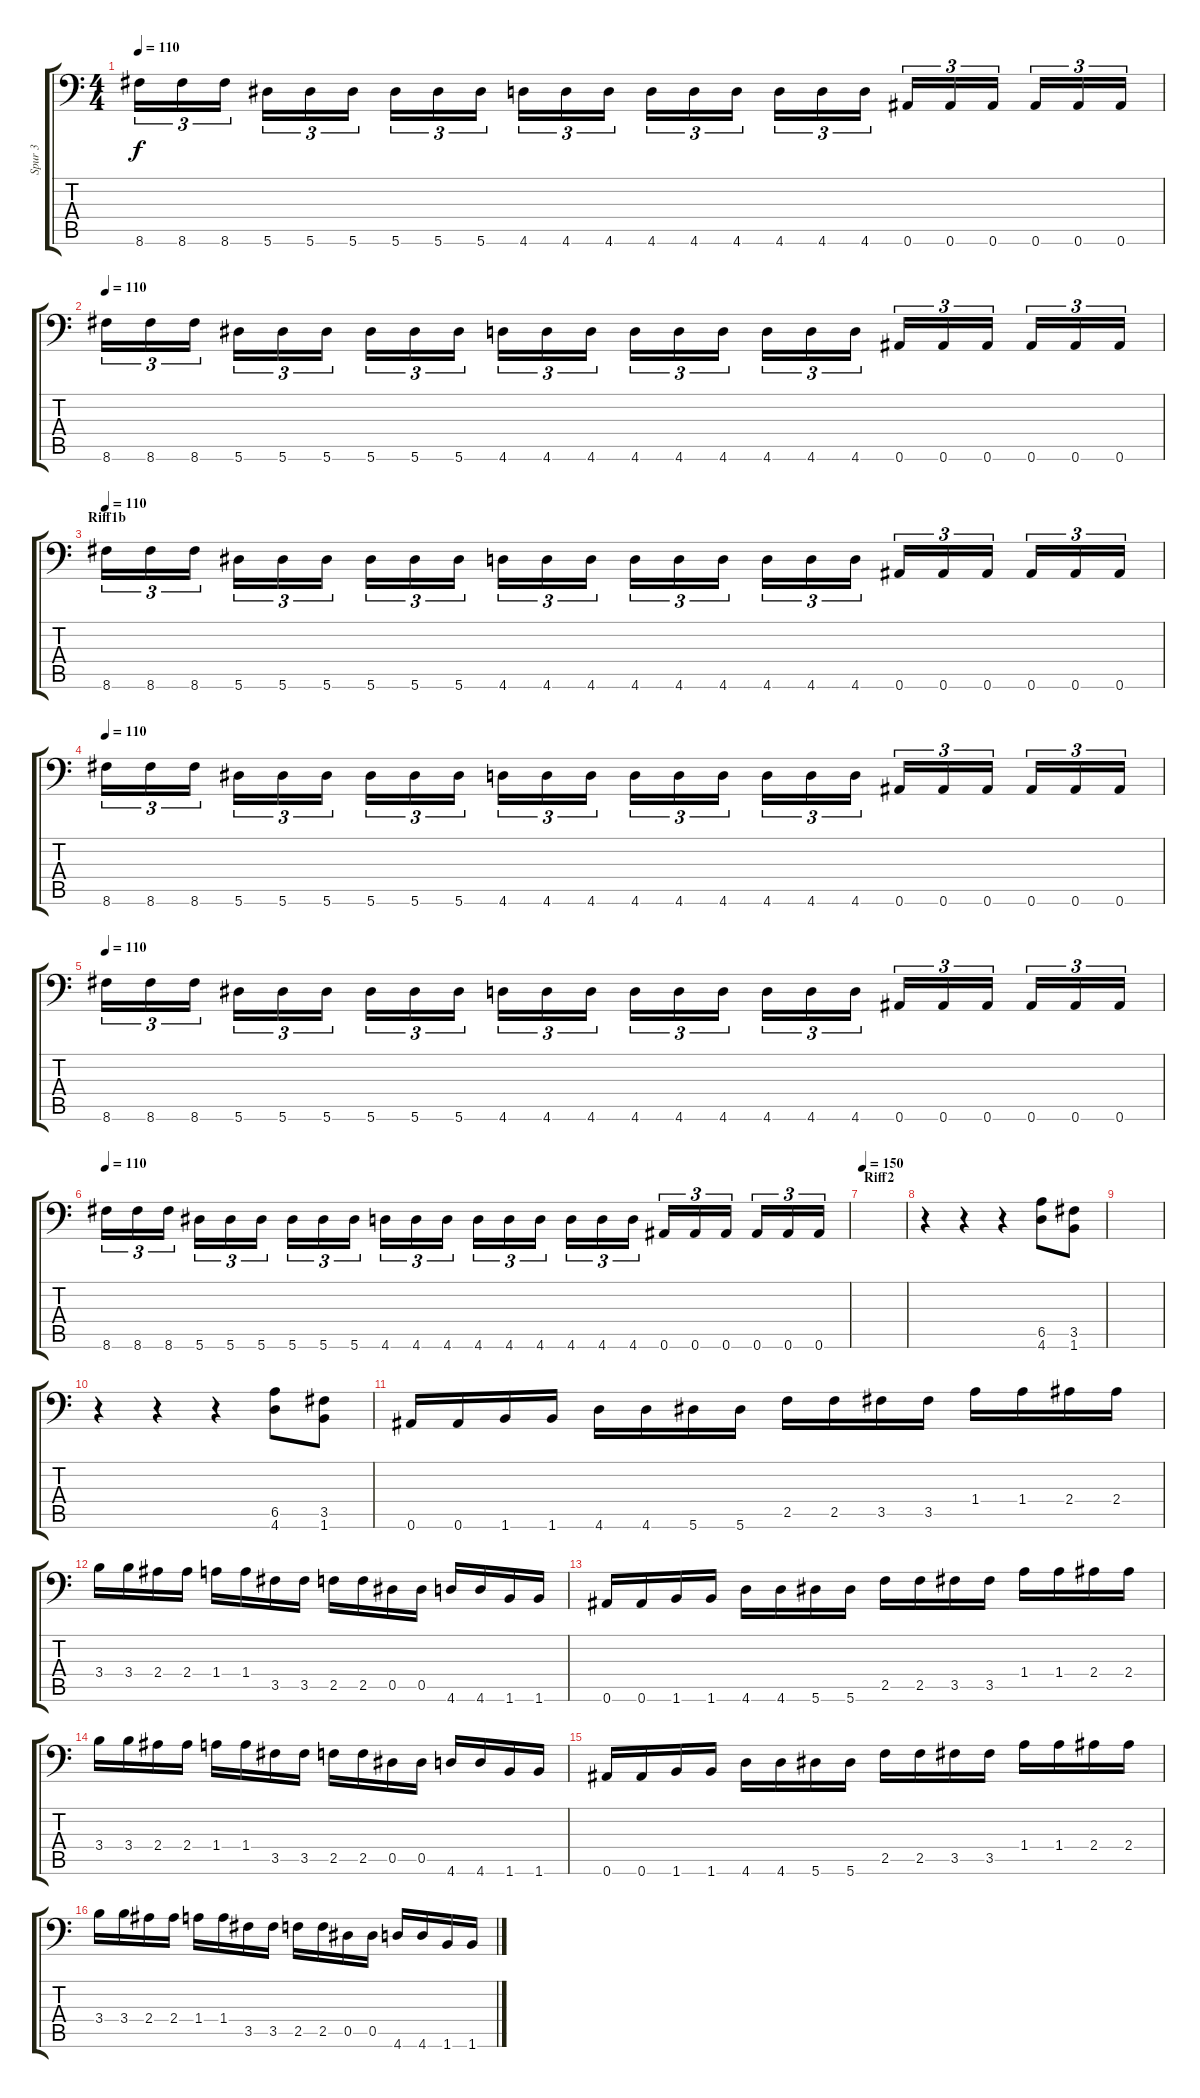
\track ("Spur 3" "Spur 3") {instrument distortionguitar}
\staff {score tabs}
\tuning (Bb3 F3 Db3 Ab2 Eb2 Bb1) {hide}
\ts (4 4)
\tempo 110
\clef f4
\ks c
8.6.16{tu (3 2) dy f} 8.6.16{tu (3 2)} 8.6.16{tu (3 2)} 5.6.16{tu (3 2)} 5.6.16{tu (3 2)} 5.6.16{tu (3 2)} 5.6.16{tu (3 2)} 5.6.16{tu (3 2)} 5.6.16{tu (3 2)} 4.6.16{tu (3 2)} 4.6.16{tu (3 2)} 4.6.16{tu (3 2)} 4.6.16{tu (3 2)} 4.6.16{tu (3 2)} 4.6.16{tu (3 2)} 4.6.16{tu (3 2)} 4.6.16{tu (3 2)} 4.6.16{tu (3 2)} 0.6.16{tu (3 2)} 0.6.16{tu (3 2)} 0.6.16{tu (3 2)} 0.6.16{tu (3 2)} 0.6.16{tu (3 2)} 0.6.16{tu (3 2)} |
\tempo 110
8.6.16{tu (3 2)} 8.6.16{tu (3 2)} 8.6.16{tu (3 2)} 5.6.16{tu (3 2)} 5.6.16{tu (3 2)} 5.6.16{tu (3 2)} 5.6.16{tu (3 2)} 5.6.16{tu (3 2)} 5.6.16{tu (3 2)} 4.6.16{tu (3 2)} 4.6.16{tu (3 2)} 4.6.16{tu (3 2)} 4.6.16{tu (3 2)} 4.6.16{tu (3 2)} 4.6.16{tu (3 2)} 4.6.16{tu (3 2)} 4.6.16{tu (3 2)} 4.6.16{tu (3 2)} 0.6.16{tu (3 2)} 0.6.16{tu (3 2)} 0.6.16{tu (3 2)} 0.6.16{tu (3 2)} 0.6.16{tu (3 2)} 0.6.16{tu (3 2)} |
\section ("" "Riff1b")
\tempo 110
8.6.16{tu (3 2)} 8.6.16{tu (3 2)} 8.6.16{tu (3 2)} 5.6.16{tu (3 2)} 5.6.16{tu (3 2)} 5.6.16{tu (3 2)} 5.6.16{tu (3 2)} 5.6.16{tu (3 2)} 5.6.16{tu (3 2)} 4.6.16{tu (3 2)} 4.6.16{tu (3 2)} 4.6.16{tu (3 2)} 4.6.16{tu (3 2)} 4.6.16{tu (3 2)} 4.6.16{tu (3 2)} 4.6.16{tu (3 2)} 4.6.16{tu (3 2)} 4.6.16{tu (3 2)} 0.6.16{tu (3 2)} 0.6.16{tu (3 2)} 0.6.16{tu (3 2)} 0.6.16{tu (3 2)} 0.6.16{tu (3 2)} 0.6.16{tu (3 2)} |
\tempo 110
8.6.16{tu (3 2)} 8.6.16{tu (3 2)} 8.6.16{tu (3 2)} 5.6.16{tu (3 2)} 5.6.16{tu (3 2)} 5.6.16{tu (3 2)} 5.6.16{tu (3 2)} 5.6.16{tu (3 2)} 5.6.16{tu (3 2)} 4.6.16{tu (3 2)} 4.6.16{tu (3 2)} 4.6.16{tu (3 2)} 4.6.16{tu (3 2)} 4.6.16{tu (3 2)} 4.6.16{tu (3 2)} 4.6.16{tu (3 2)} 4.6.16{tu (3 2)} 4.6.16{tu (3 2)} 0.6.16{tu (3 2)} 0.6.16{tu (3 2)} 0.6.16{tu (3 2)} 0.6.16{tu (3 2)} 0.6.16{tu (3 2)} 0.6.16{tu (3 2)} |
\tempo 110
8.6.16{tu (3 2)} 8.6.16{tu (3 2)} 8.6.16{tu (3 2)} 5.6.16{tu (3 2)} 5.6.16{tu (3 2)} 5.6.16{tu (3 2)} 5.6.16{tu (3 2)} 5.6.16{tu (3 2)} 5.6.16{tu (3 2)} 4.6.16{tu (3 2)} 4.6.16{tu (3 2)} 4.6.16{tu (3 2)} 4.6.16{tu (3 2)} 4.6.16{tu (3 2)} 4.6.16{tu (3 2)} 4.6.16{tu (3 2)} 4.6.16{tu (3 2)} 4.6.16{tu (3 2)} 0.6.16{tu (3 2)} 0.6.16{tu (3 2)} 0.6.16{tu (3 2)} 0.6.16{tu (3 2)} 0.6.16{tu (3 2)} 0.6.16{tu (3 2)} |
\tempo 110
8.6.16{tu (3 2)} 8.6.16{tu (3 2)} 8.6.16{tu (3 2)} 5.6.16{tu (3 2)} 5.6.16{tu (3 2)} 5.6.16{tu (3 2)} 5.6.16{tu (3 2)} 5.6.16{tu (3 2)} 5.6.16{tu (3 2)} 4.6.16{tu (3 2)} 4.6.16{tu (3 2)} 4.6.16{tu (3 2)} 4.6.16{tu (3 2)} 4.6.16{tu (3 2)} 4.6.16{tu (3 2)} 4.6.16{tu (3 2)} 4.6.16{tu (3 2)} 4.6.16{tu (3 2)} 0.6.16{tu (3 2)} 0.6.16{tu (3 2)} 0.6.16{tu (3 2)} 0.6.16{tu (3 2)} 0.6.16{tu (3 2)} 0.6.16{tu (3 2)} |
\section ("" "Riff2")
\tempo 150
|
r.4 r.4 r.4 (6.5 4.6).8 (3.5 1.6).8 |
|
r.4 r.4 r.4 (6.5 4.6).8 (3.5 1.6).8 |
0.6.16 0.6.16 1.6.16 1.6.16 4.6.16 4.6.16 5.6.16 5.6.16 2.5.16 2.5.16 3.5.16 3.5.16 1.4.16 1.4.16 2.4.16 2.4.16 |
3.4.16 3.4.16 2.4.16 2.4.16 1.4.16 1.4.16 3.5.16 3.5.16 2.5.16 2.5.16 0.5.16 0.5.16 4.6.16 4.6.16 1.6.16 1.6.16 |
0.6.16 0.6.16 1.6.16 1.6.16 4.6.16 4.6.16 5.6.16 5.6.16 2.5.16 2.5.16 3.5.16 3.5.16 1.4.16 1.4.16 2.4.16 2.4.16 |
3.4.16 3.4.16 2.4.16 2.4.16 1.4.16 1.4.16 3.5.16 3.5.16 2.5.16 2.5.16 0.5.16 0.5.16 4.6.16 4.6.16 1.6.16 1.6.16 |
0.6.16 0.6.16 1.6.16 1.6.16 4.6.16 4.6.16 5.6.16 5.6.16 2.5.16 2.5.16 3.5.16 3.5.16 1.4.16 1.4.16 2.4.16 2.4.16 |
3.4.16 3.4.16 2.4.16 2.4.16 1.4.16 1.4.16 3.5.16 3.5.16 2.5.16 2.5.16 0.5.16 0.5.16 4.6.16 4.6.16 1.6.16 1.6.16
